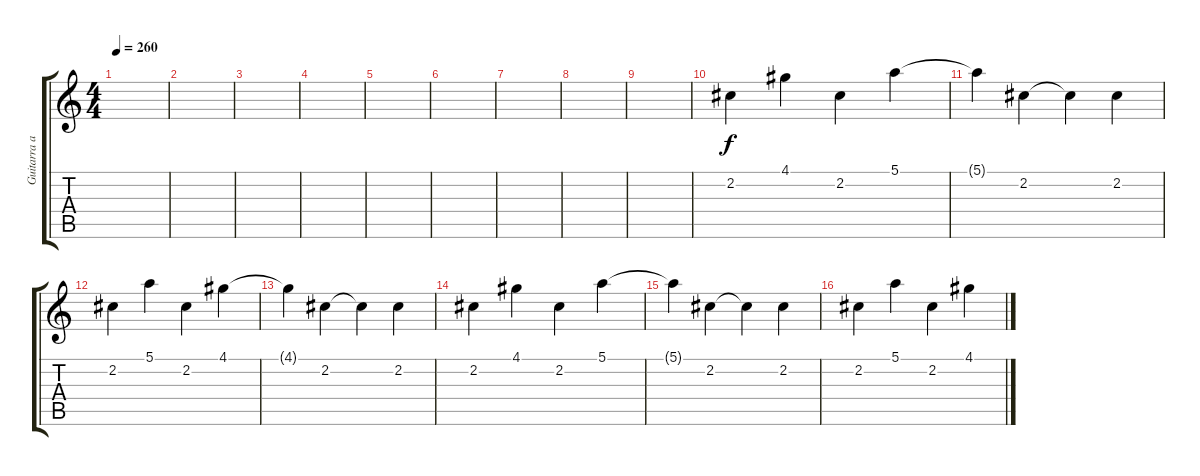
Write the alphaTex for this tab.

\track ("Guitarra aux" "Guitarra a") {instrument distortionguitar}
\staff {score tabs}
\tuning (E4 B3 G3 D3 A2 E2) {hide}
\ts (4 4)
\tempo 260
\clef g2
\ks c
|
|
|
|
|
|
|
|
|
2.2.4 4.1.4 2.2.4 5.1.4 |
5.1{t}.4 2.2.4 2.2{t}.4 2.2.4 |
2.2.4 5.1.4 2.2.4 4.1.4 |
4.1{t}.4 2.2.4 2.2{t}.4 2.2.4 |
2.2.4 4.1.4 2.2.4 5.1.4 |
5.1{t}.4 2.2.4 2.2{t}.4 2.2.4 |
2.2.4 5.1.4 2.2.4 4.1.4
